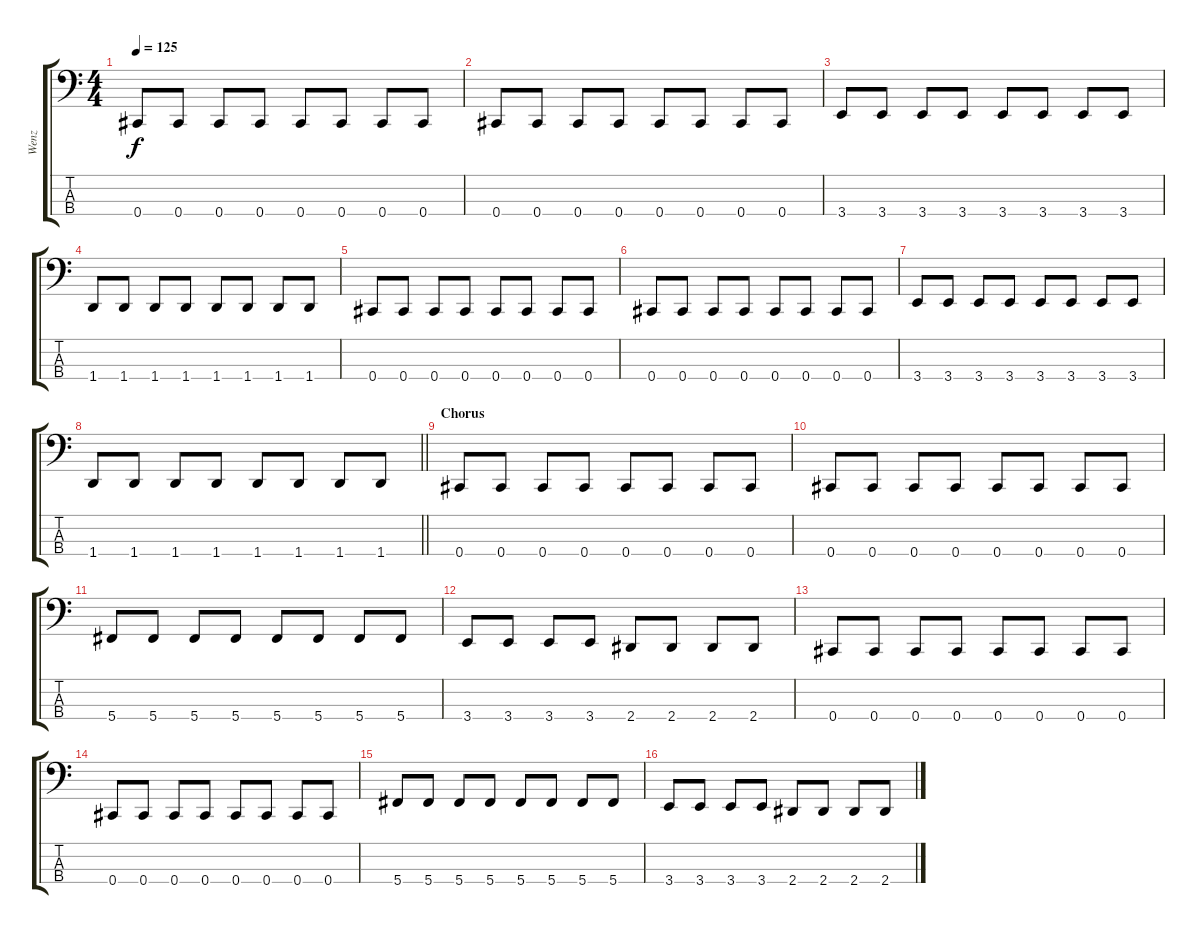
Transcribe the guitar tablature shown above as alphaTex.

\track ("Wenz" "Wenz") {instrument electricbasspick}
\staff {score tabs}
\tuning (Gb2 Db2 Ab1 Db1) {hide}
\ts (4 4)
\tempo 125
\clef f4
\ks c
0.4.8{dy f} 0.4.8 0.4.8 0.4.8 0.4.8 0.4.8 0.4.8 0.4.8 |
0.4.8 0.4.8 0.4.8 0.4.8 0.4.8 0.4.8 0.4.8 0.4.8 |
3.4.8 3.4.8 3.4.8 3.4.8 3.4.8 3.4.8 3.4.8 3.4.8 |
1.4.8 1.4.8 1.4.8 1.4.8 1.4.8 1.4.8 1.4.8 1.4.8 |
0.4.8 0.4.8 0.4.8 0.4.8 0.4.8 0.4.8 0.4.8 0.4.8 |
0.4.8 0.4.8 0.4.8 0.4.8 0.4.8 0.4.8 0.4.8 0.4.8 |
3.4.8 3.4.8 3.4.8 3.4.8 3.4.8 3.4.8 3.4.8 3.4.8 |
\barLineRight lightlight
1.4.8 1.4.8 1.4.8 1.4.8 1.4.8 1.4.8 1.4.8 1.4.8 |
\section ("" "Chorus")
0.4.8 0.4.8 0.4.8 0.4.8 0.4.8 0.4.8 0.4.8 0.4.8 |
0.4.8 0.4.8 0.4.8 0.4.8 0.4.8 0.4.8 0.4.8 0.4.8 |
5.4.8 5.4.8 5.4.8 5.4.8 5.4.8 5.4.8 5.4.8 5.4.8 |
3.4.8 3.4.8 3.4.8 3.4.8 2.4.8 2.4.8 2.4.8 2.4.8 |
0.4.8 0.4.8 0.4.8 0.4.8 0.4.8 0.4.8 0.4.8 0.4.8 |
0.4.8 0.4.8 0.4.8 0.4.8 0.4.8 0.4.8 0.4.8 0.4.8 |
5.4.8 5.4.8 5.4.8 5.4.8 5.4.8 5.4.8 5.4.8 5.4.8 |
3.4.8 3.4.8 3.4.8 3.4.8 2.4.8 2.4.8 2.4.8 2.4.8
